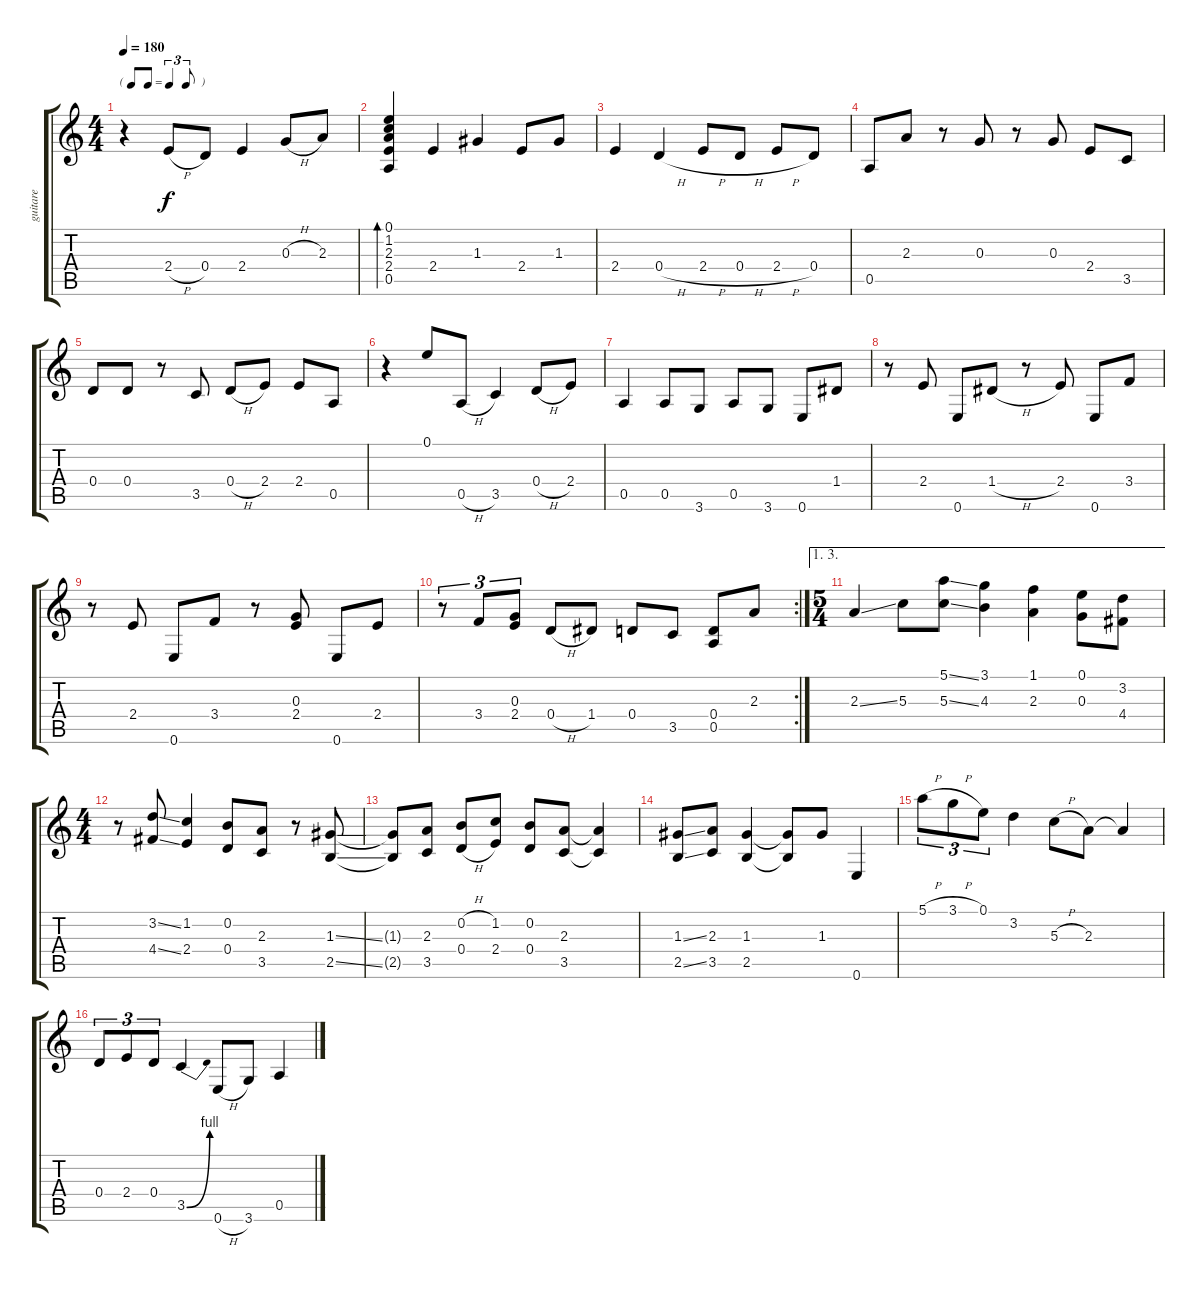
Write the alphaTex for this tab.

\track ("guitare" "guitare") {instrument acousticguitarsteel}
\staff {score tabs}
\tuning (E4 B3 G3 D3 A2 E2) {hide}
\ts (4 4)
\tf triplet8th
\tempo 180
\clef g2
\ks c
r.4{dy f} 2.4{h}.8 0.4.8 2.4.4 0.3{h}.8 2.3.8 |
(0.1 1.2 2.3 2.4 0.5).4{bd 120} 2.4.4 1.3.4 2.4.8 1.3.8 |
2.4.4 0.4{h}.4 2.4{h}.8 0.4{h}.8 2.4{h}.8 0.4.8 |
0.5.8 2.3.8 r.8 0.3.8 r.8 0.3.8 2.4.8 3.5.8 |
0.4.8 0.4.8 r.8 3.5.8 0.4{h}.8 2.4.8 2.4.8 0.5.8 |
r.4 0.1.8 0.5{h}.8 3.5.4 0.4{h}.8 2.4.8 |
0.5.4 0.5.8 3.6.8 0.5.8 3.6.8 0.6.8 1.4.8 |
r.8 2.4.8 0.6.8 1.4{h}.8 r.8 2.4.8 0.6.8 3.4.8 |
r.8 2.4.8 0.6.8 3.4.8 r.8 (0.3 2.4).8 0.6.8 2.4.8 |
\rc 2
r.8{tu (3 2)} 3.4.8{tu (3 2)} (0.3 2.4).8{tu (3 2)} 0.4{h}.8 1.4.8 0.4.8 3.5.8 (0.4 0.5).8 2.3.8 |
\ae (1 3)
\ts (5 4)
2.3{ss}.4 5.3.8 (5.1{ss} 5.3{ss}).8 (3.1 4.3).4 (1.1 2.3).4 (0.1 0.3).8 (3.2 4.4).8 |
\ts (4 4)
r.8 (3.2{ss} 4.4{ss}).8 (1.2 2.4).4 (0.2 0.4).8 (2.3 3.5).8 r.8 (1.3{ss} 2.5{ss}).8 |
(1.3{t} 2.5{t}).8 (2.3 3.5).8 (0.2{h} 0.4{h}).8 (1.2 2.4).8 (0.2 0.4).8 (2.3 3.5).8 (2.3{t} 3.5{t}).4 |
(1.3{ss} 2.5{ss}).8 (2.3 3.5).8 (1.3 2.5).4 (1.3{t} 2.5{t}).8 1.3.8 0.6.4 |
5.1{h}.8{tu (3 2)} 3.1{h}.8{tu (3 2)} 0.1.8{tu (3 2)} 3.2.4 5.3{h}.8 2.3.8 2.3{t}.4 |
0.4.8{tu (3 2)} 2.4.8{tu (3 2)} 0.4.8{tu (3 2)} 3.5{be (bend 0 0 60 4)}.4 0.6{h}.8 3.6.8 0.5.4
